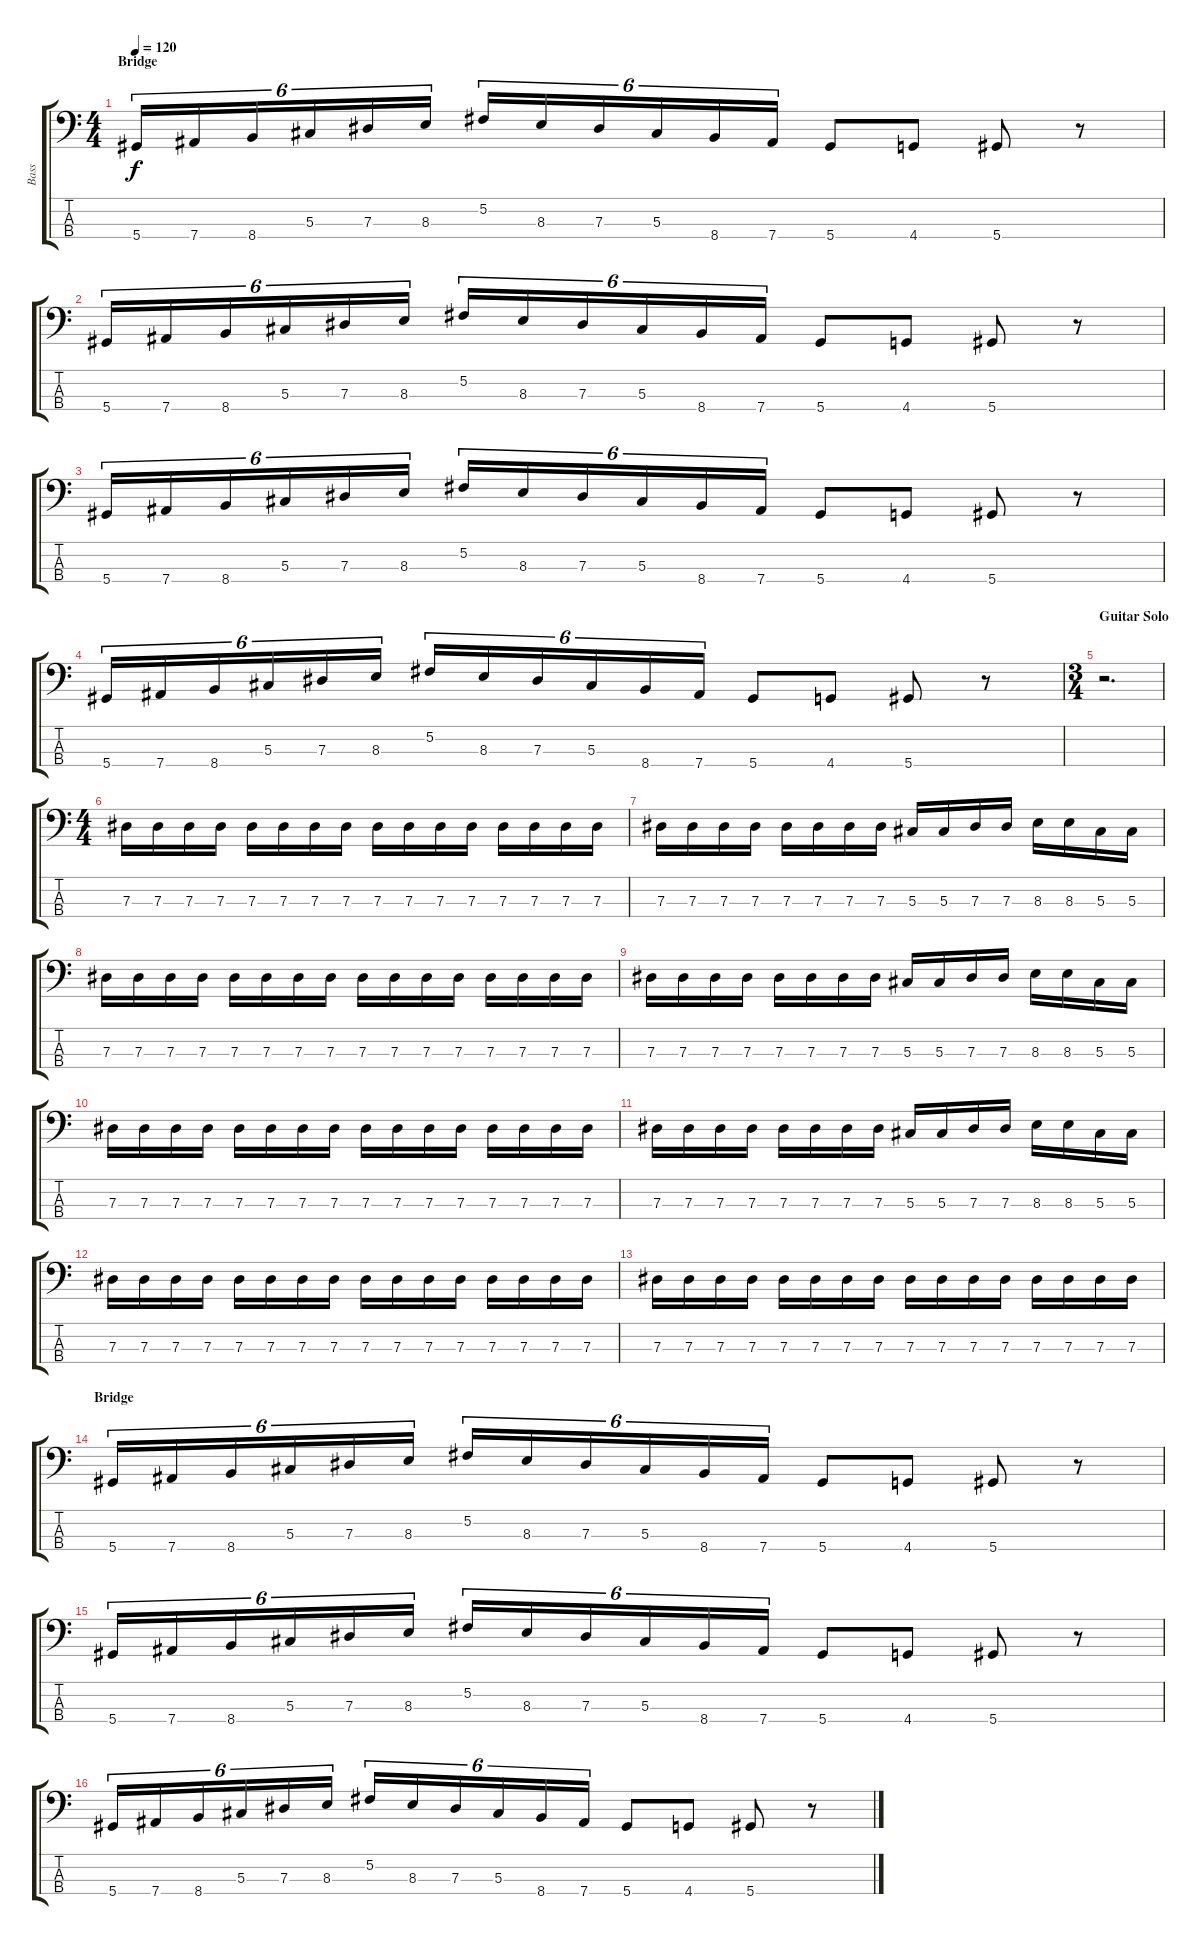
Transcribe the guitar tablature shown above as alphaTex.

\track ("Bass" "Bass") {instrument electricbassfinger}
\staff {score tabs}
\tuning (Gb2 Db2 Ab1 Eb1) {hide}
\ts (4 4)
\section ("" "Bridge")
\tempo 120
\clef f4
\ks c
5.4.16{tu (6 4) dy f} 7.4.16{tu (6 4)} 8.4.16{tu (6 4)} 5.3.16{tu (6 4)} 7.3.16{tu (6 4)} 8.3.16{tu (6 4)} 5.2.16{tu (6 4)} 8.3.16{tu (6 4)} 7.3.16{tu (6 4)} 5.3.16{tu (6 4)} 8.4.16{tu (6 4)} 7.4.16{tu (6 4)} 5.4.8 4.4.8 5.4.8 r.8 |
5.4.16{tu (6 4)} 7.4.16{tu (6 4)} 8.4.16{tu (6 4)} 5.3.16{tu (6 4)} 7.3.16{tu (6 4)} 8.3.16{tu (6 4)} 5.2.16{tu (6 4)} 8.3.16{tu (6 4)} 7.3.16{tu (6 4)} 5.3.16{tu (6 4)} 8.4.16{tu (6 4)} 7.4.16{tu (6 4)} 5.4.8 4.4.8 5.4.8 r.8 |
5.4.16{tu (6 4)} 7.4.16{tu (6 4)} 8.4.16{tu (6 4)} 5.3.16{tu (6 4)} 7.3.16{tu (6 4)} 8.3.16{tu (6 4)} 5.2.16{tu (6 4)} 8.3.16{tu (6 4)} 7.3.16{tu (6 4)} 5.3.16{tu (6 4)} 8.4.16{tu (6 4)} 7.4.16{tu (6 4)} 5.4.8 4.4.8 5.4.8 r.8 |
5.4.16{tu (6 4)} 7.4.16{tu (6 4)} 8.4.16{tu (6 4)} 5.3.16{tu (6 4)} 7.3.16{tu (6 4)} 8.3.16{tu (6 4)} 5.2.16{tu (6 4)} 8.3.16{tu (6 4)} 7.3.16{tu (6 4)} 5.3.16{tu (6 4)} 8.4.16{tu (6 4)} 7.4.16{tu (6 4)} 5.4.8 4.4.8 5.4.8 r.8 |
\ts (3 4)
\section ("" "Guitar Solo")
r.2{d} |
\ts (4 4)
7.3.16 7.3.16 7.3.16 7.3.16 7.3.16 7.3.16 7.3.16 7.3.16 7.3.16 7.3.16 7.3.16 7.3.16 7.3.16 7.3.16 7.3.16 7.3.16 |
7.3.16 7.3.16 7.3.16 7.3.16 7.3.16 7.3.16 7.3.16 7.3.16 5.3.16 5.3.16 7.3.16 7.3.16 8.3.16 8.3.16 5.3.16 5.3.16 |
7.3.16 7.3.16 7.3.16 7.3.16 7.3.16 7.3.16 7.3.16 7.3.16 7.3.16 7.3.16 7.3.16 7.3.16 7.3.16 7.3.16 7.3.16 7.3.16 |
7.3.16 7.3.16 7.3.16 7.3.16 7.3.16 7.3.16 7.3.16 7.3.16 5.3.16 5.3.16 7.3.16 7.3.16 8.3.16 8.3.16 5.3.16 5.3.16 |
7.3.16 7.3.16 7.3.16 7.3.16 7.3.16 7.3.16 7.3.16 7.3.16 7.3.16 7.3.16 7.3.16 7.3.16 7.3.16 7.3.16 7.3.16 7.3.16 |
7.3.16 7.3.16 7.3.16 7.3.16 7.3.16 7.3.16 7.3.16 7.3.16 5.3.16 5.3.16 7.3.16 7.3.16 8.3.16 8.3.16 5.3.16 5.3.16 |
7.3.16 7.3.16 7.3.16 7.3.16 7.3.16 7.3.16 7.3.16 7.3.16 7.3.16 7.3.16 7.3.16 7.3.16 7.3.16 7.3.16 7.3.16 7.3.16 |
7.3.16 7.3.16 7.3.16 7.3.16 7.3.16 7.3.16 7.3.16 7.3.16 7.3.16 7.3.16 7.3.16 7.3.16 7.3.16 7.3.16 7.3.16 7.3.16 |
\section ("" "Bridge")
5.4.16{tu (6 4)} 7.4.16{tu (6 4)} 8.4.16{tu (6 4)} 5.3.16{tu (6 4)} 7.3.16{tu (6 4)} 8.3.16{tu (6 4)} 5.2.16{tu (6 4)} 8.3.16{tu (6 4)} 7.3.16{tu (6 4)} 5.3.16{tu (6 4)} 8.4.16{tu (6 4)} 7.4.16{tu (6 4)} 5.4.8 4.4.8 5.4.8 r.8 |
5.4.16{tu (6 4)} 7.4.16{tu (6 4)} 8.4.16{tu (6 4)} 5.3.16{tu (6 4)} 7.3.16{tu (6 4)} 8.3.16{tu (6 4)} 5.2.16{tu (6 4)} 8.3.16{tu (6 4)} 7.3.16{tu (6 4)} 5.3.16{tu (6 4)} 8.4.16{tu (6 4)} 7.4.16{tu (6 4)} 5.4.8 4.4.8 5.4.8 r.8 |
5.4.16{tu (6 4)} 7.4.16{tu (6 4)} 8.4.16{tu (6 4)} 5.3.16{tu (6 4)} 7.3.16{tu (6 4)} 8.3.16{tu (6 4)} 5.2.16{tu (6 4)} 8.3.16{tu (6 4)} 7.3.16{tu (6 4)} 5.3.16{tu (6 4)} 8.4.16{tu (6 4)} 7.4.16{tu (6 4)} 5.4.8 4.4.8 5.4.8 r.8
